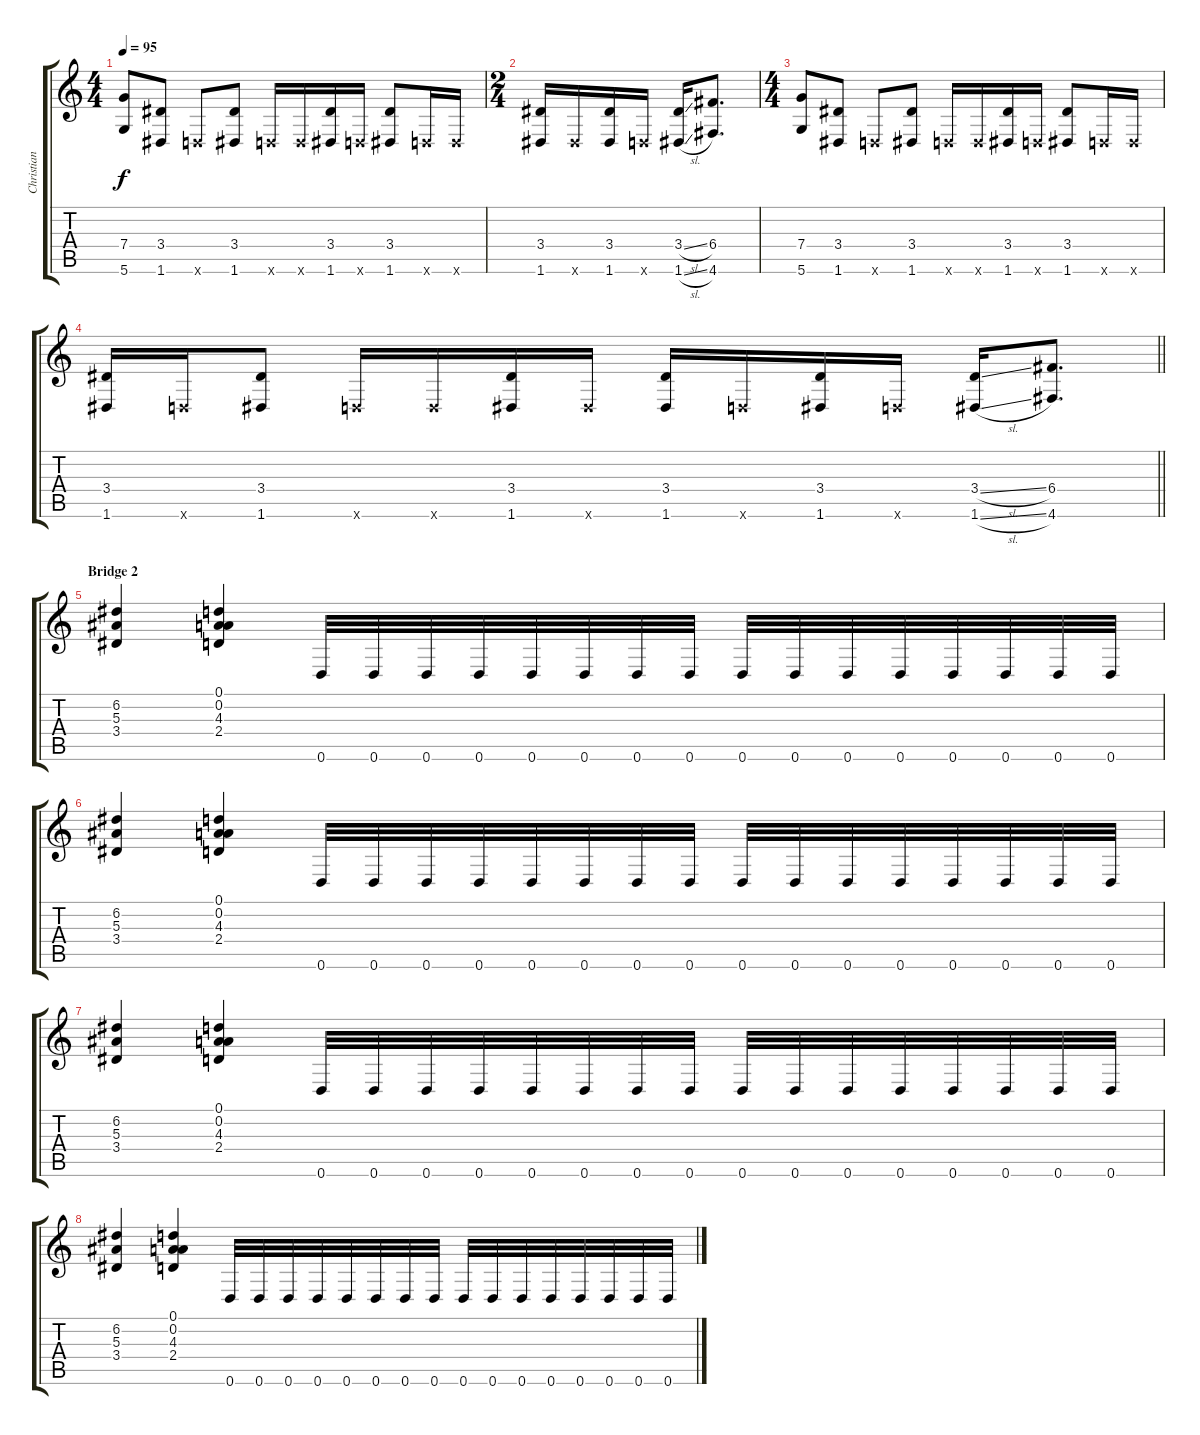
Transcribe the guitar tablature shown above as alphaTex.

\track ("Christian (Dist)" "Christian ") {instrument distortionguitar}
\staff {score tabs}
\tuning (D4 A3 F3 C3 G2 D2) {hide}
\ts (4 4)
\tempo 95
\clef g2
\ks c
(7.4 5.6).8{dy f} (3.4 1.6).8 0.6{x}.8 (3.4 1.6).8 0.6{x}.16 0.6{x}.16 (3.4 1.6).16 0.6{x}.16 (3.4 1.6).8 0.6{x}.16 0.6{x}.16 |
\ts (2 4)
(3.4 1.6).16 1.6{x}.16 (3.4 1.6).16 0.6{x}.16 (3.4{sl} 1.6{sl}).16 (6.4 4.6).8{d} |
\ts (4 4)
(7.4 5.6).8 (3.4 1.6).8 0.6{x}.8 (3.4 1.6).8 0.6{x}.16 0.6{x}.16 (3.4 1.6).16 0.6{x}.16 (3.4 1.6).8 0.6{x}.16 0.6{x}.16 |
\barLineRight lightlight
(3.4 1.6).16 0.6{x}.16 (3.4 1.6).8 0.6{x}.16 0.6{x}.16 (3.4 1.6).16 1.6{x}.16 (3.4 1.6).16 0.6{x}.16 (3.4 1.6).16 0.6{x}.16 (3.4{sl} 1.6{sl}).16 (6.4 4.6).8{d} |
\section ("" "Bridge 2")
(6.2 5.3 3.4).4 (0.1 0.2 4.3 2.4).4 0.6.32 0.6.32 0.6.32 0.6.32 0.6.32 0.6.32 0.6.32 0.6.32 0.6.32 0.6.32 0.6.32 0.6.32 0.6.32 0.6.32 0.6.32 0.6.32 |
(6.2 5.3 3.4).4 (0.1 0.2 4.3 2.4).4 0.6.32 0.6.32 0.6.32 0.6.32 0.6.32 0.6.32 0.6.32 0.6.32 0.6.32 0.6.32 0.6.32 0.6.32 0.6.32 0.6.32 0.6.32 0.6.32 |
(6.2 5.3 3.4).4 (0.1 0.2 4.3 2.4).4 0.6.32 0.6.32 0.6.32 0.6.32 0.6.32 0.6.32 0.6.32 0.6.32 0.6.32 0.6.32 0.6.32 0.6.32 0.6.32 0.6.32 0.6.32 0.6.32 |
(6.2 5.3 3.4).4 (0.1 0.2 4.3 2.4).4 0.6.32 0.6.32 0.6.32 0.6.32 0.6.32 0.6.32 0.6.32 0.6.32 0.6.32 0.6.32 0.6.32 0.6.32 0.6.32 0.6.32 0.6.32 0.6.32
